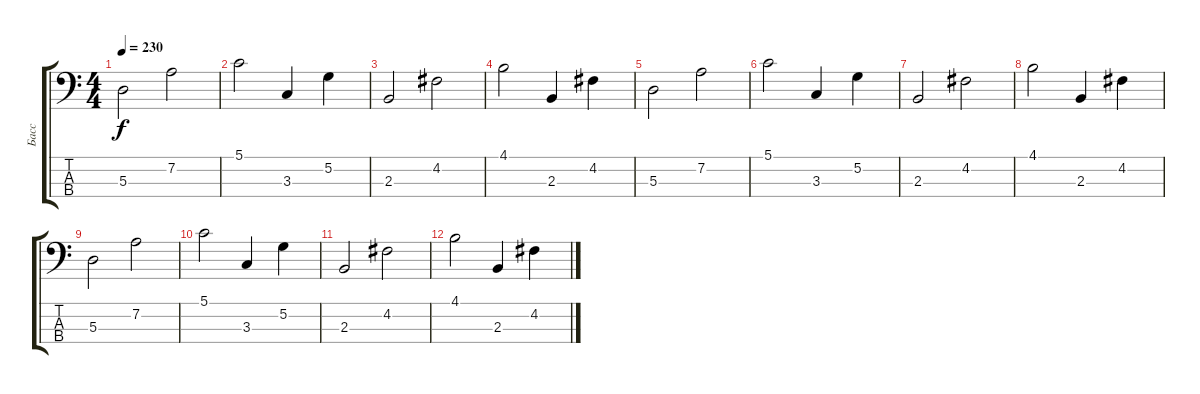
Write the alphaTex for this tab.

\track ("Басс" "Басс") {instrument acousticbass}
\staff {score tabs}
\tuning (G2 D2 A1 E1) {hide}
\ts (4 4)
\tempo 230
\clef f4
\ks c
5.3.2{dy f} 7.2.2 |
5.1.2 3.3.4 5.2.4 |
2.3.2 4.2.2 |
4.1.2 2.3.4 4.2.4 |
5.3.2 7.2.2 |
5.1.2 3.3.4 5.2.4 |
2.3.2 4.2.2 |
4.1.2 2.3.4 4.2.4 |
5.3.2 7.2.2 |
5.1.2 3.3.4 5.2.4 |
2.3.2 4.2.2 |
4.1.2 2.3.4 4.2.4
